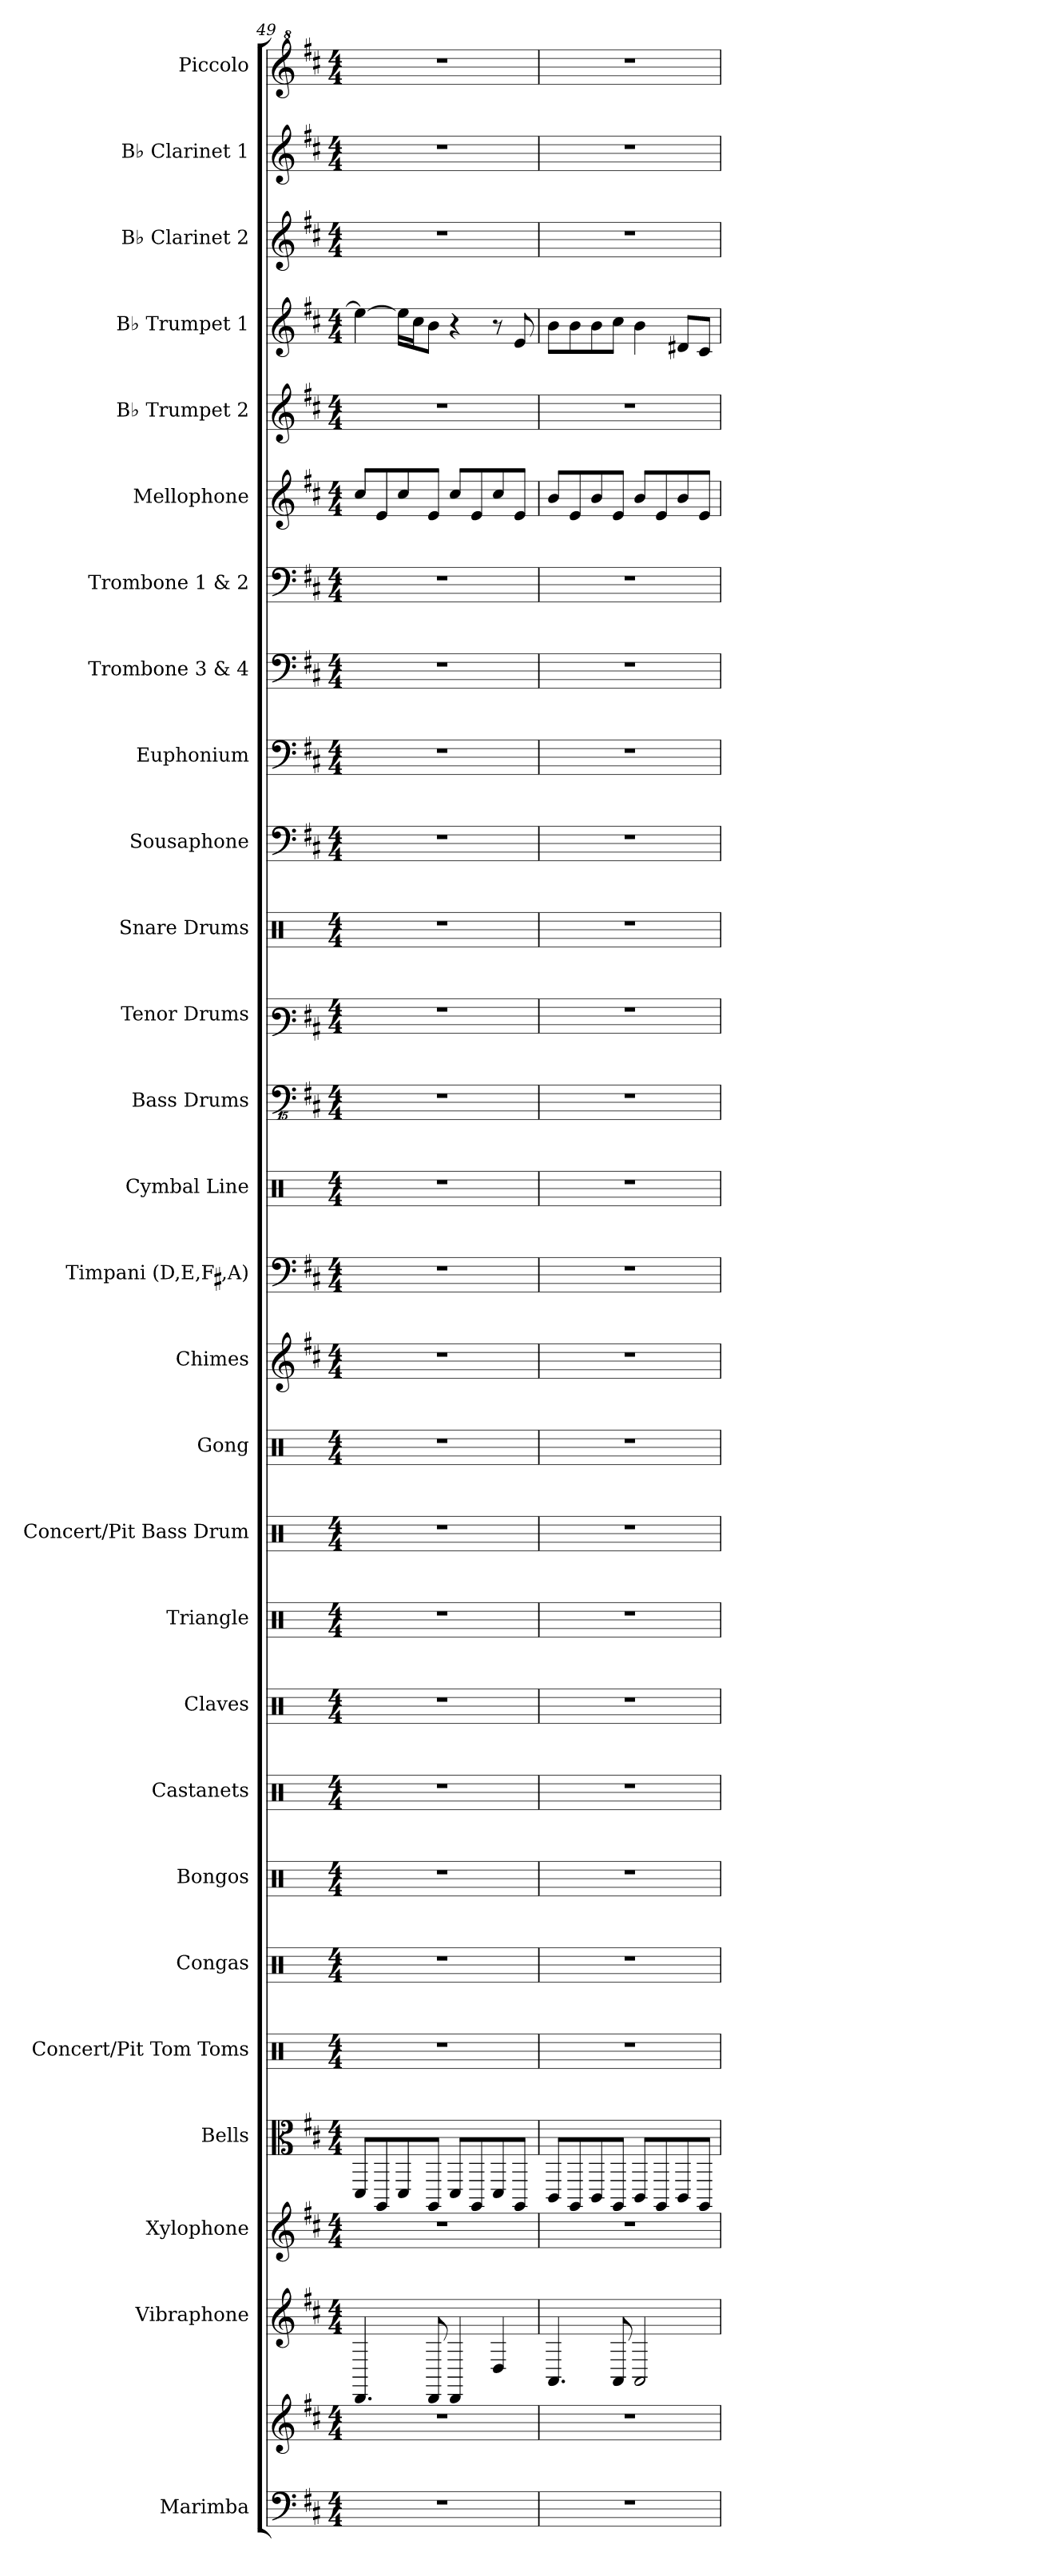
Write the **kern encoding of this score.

**kern	**kern	**kern	**kern	**kern	**kern	**kern	**kern	**kern	**kern	**kern	**kern	**kern	**kern	**kern	**kern	**kern	**kern	**kern	**kern	**kern	**kern	**kern	**kern	**kern	**kern	**kern	**kern	**kern
*part28	*part28	*part27	*part26	*part25	*part24	*part23	*part22	*part21	*part20	*part19	*part18	*part17	*part16	*part15	*part14	*part13	*part12	*part11	*part10	*part9	*part8	*part7	*part6	*part5	*part4	*part3	*part2	*part1
*staff29	*staff28	*staff27	*staff26	*staff25	*staff24	*staff23	*staff22	*staff21	*staff20	*staff19	*staff18	*staff17	*staff16	*staff15	*staff14	*staff13	*staff12	*staff11	*staff10	*staff9	*staff8	*staff7	*staff6	*staff5	*staff4	*staff3	*staff2	*staff1
*I"Marimba	*	*I"Vibraphone	*I"Xylophone	*I"Bells	*I"Concert/Pit Tom Toms	*I"Congas	*I"Bongos	*I"Castanets	*I"Claves	*I"Triangle	*I"Concert/Pit Bass Drum	*I"Gong	*I"Chimes	*I"Timpani (D,E,F#,A)	*I"Cymbal Line	*I"Bass Drums	*I"Tenor Drums	*I"Snare Drums	*I"Sousaphone	*I"Euphonium	*I"Trombone 3 &amp; 4	*I"Trombone 1 &amp; 2	*I"Mellophone	*I"B♭ Trumpet 2	*I"B♭ Trumpet 1	*I"B♭ Clarinet 2	*I"B♭ Clarinet 1	*I"Piccolo
*I'Mrm.	*	*I'Vib.	*I'Xyl.	*I'Bls.	*I'Toms	*I'Co.	*I'Bo.	*I'Cst.	*I'Clv.	*I'Trgl.	*I'Crt. B.D.	*I'Gong	*I'Chm.	*I'Timp.	*I'Cym.	*I'B.D.	*I'T.D.	*I'S.D.	*I'Sphn.	*I'Euph.	*I'Tbn. 3 &amp; 4	*I'Tbn. 1 &amp; 2	*I'Mph.	*I'B♭ Tpt. 2	*I'B♭ Tpt. 1	*I'B♭ Cl. 2	*I'B♭ Cl. 1	*I'Picc.
*clefF4	*clefG2	*clefG2	*clefG2	*clefC3	*clefX	*clefX	*clefX	*clefX	*clefX	*clefX	*clefX	*clefX	*clefG2	*clefF4	*clefX	*clefFvv4	*clefF3	*clefX	*clefF4	*clefF4	*clefF4	*clefF4	*clefG2	*clefG2	*clefG2	*clefG2	*clefG2	*clefG^2
*	*	*	*ITrd-7c-12	*ITrd-14c-24	*	*	*	*	*	*	*	*	*	*	*	*	*	*	*	*	*	*	*ITrd4c7	*ITrd1c2	*ITrd1c2	*ITrd1c2	*ITrd1c2	*ITrd-7c-12
*k[f#c#]	*k[f#c#]	*k[f#c#]	*k[f#c#]	*k[f#c#]	*k[]	*k[]	*k[]	*k[]	*k[]	*k[]	*k[]	*k[]	*k[f#c#]	*k[f#c#]	*k[]	*k[f#c#]	*k[f#c#]	*k[]	*k[f#c#]	*k[f#c#]	*k[f#c#]	*k[f#c#]	*k[f#]	*k[]	*k[]	*k[]	*k[]	*k[f#c#]
*M4/4	*M4/4	*M4/4	*M4/4	*M4/4	*M4/4	*M4/4	*M4/4	*M4/4	*M4/4	*M4/4	*M4/4	*M4/4	*M4/4	*M4/4	*M4/4	*M4/4	*M4/4	*M4/4	*M4/4	*M4/4	*M4/4	*M4/4	*M4/4	*M4/4	*M4/4	*M4/4	*M4/4	*M4/4
=49	=49	=49	=49	=49	=49	=49	=49	=49	=49	=49	=49	=49	=49	=49	=49	=49	=49	=49	=49	=49	=49	=49	=49	=49	=49	=49	=49	=49
1r	1r	4.DD/	1r	8d/L	1r	1r	1r	1r	1r	1r	1r	1r	1r	1r	1r	1r	1r	1r	1r	1r	1r	1r	8f#/L	1r	4dd\_	1r	1r	1r
.	.	.	.	8A/	.	.	.	.	.	.	.	.	.	.	.	.	.	.	.	.	.	.	8A/	.	.	.	.	.
.	.	.	.	8d/	.	.	.	.	.	.	.	.	.	.	.	.	.	.	.	.	.	.	8f#/	.	16dd\LL]	.	.	.
.	.	.	.	.	.	.	.	.	.	.	.	.	.	.	.	.	.	.	.	.	.	.	.	.	16b\J	.	.	.
.	.	8DD/	.	8A/J	.	.	.	.	.	.	.	.	.	.	.	.	.	.	.	.	.	.	8A/J	.	8a\J	.	.	.
.	.	4DD/	.	8d/L	.	.	.	.	.	.	.	.	.	.	.	.	.	.	.	.	.	.	8f#/L	.	4r	.	.	.
.	.	.	.	8A/	.	.	.	.	.	.	.	.	.	.	.	.	.	.	.	.	.	.	8A/	.	.	.	.	.
.	.	4D/	.	8d/	.	.	.	.	.	.	.	.	.	.	.	.	.	.	.	.	.	.	8f#/	.	8r	.	.	.
.	.	.	.	8A/J	.	.	.	.	.	.	.	.	.	.	.	.	.	.	.	.	.	.	8A/J	.	8d/	.	.	.
=50	=50	=50	=50	=50	=50	=50	=50	=50	=50	=50	=50	=50	=50	=50	=50	=50	=50	=50	=50	=50	=50	=50	=50	=50	=50	=50	=50	=50
1r	1r	4.AA/	1r	8c#/L	1r	1r	1r	1r	1r	1r	1r	1r	1r	1r	1r	1r	1r	1r	1r	1r	1r	1r	8e/L	1r	8a\L	1r	1r	1r
.	.	.	.	8A/	.	.	.	.	.	.	.	.	.	.	.	.	.	.	.	.	.	.	8A/	.	8a\	.	.	.
.	.	.	.	8c#/	.	.	.	.	.	.	.	.	.	.	.	.	.	.	.	.	.	.	8e/	.	8a\	.	.	.
.	.	8AA/	.	8A/J	.	.	.	.	.	.	.	.	.	.	.	.	.	.	.	.	.	.	8A/J	.	8b\J	.	.	.
.	.	2AA/	.	8c#/L	.	.	.	.	.	.	.	.	.	.	.	.	.	.	.	.	.	.	8e/L	.	4a\	.	.	.
.	.	.	.	8A/	.	.	.	.	.	.	.	.	.	.	.	.	.	.	.	.	.	.	8A/	.	.	.	.	.
.	.	.	.	8c#/	.	.	.	.	.	.	.	.	.	.	.	.	.	.	.	.	.	.	8e/	.	8c#X/L	.	.	.
.	.	.	.	8A/J	.	.	.	.	.	.	.	.	.	.	.	.	.	.	.	.	.	.	8A/J	.	8B/J	.	.	.
=	=	=	=	=	=	=	=	=	=	=	=	=	=	=	=	=	=	=	=	=	=	=	=	=	=	=	=	=
*-	*-	*-	*-	*-	*-	*-	*-	*-	*-	*-	*-	*-	*-	*-	*-	*-	*-	*-	*-	*-	*-	*-	*-	*-	*-	*-	*-	*-
